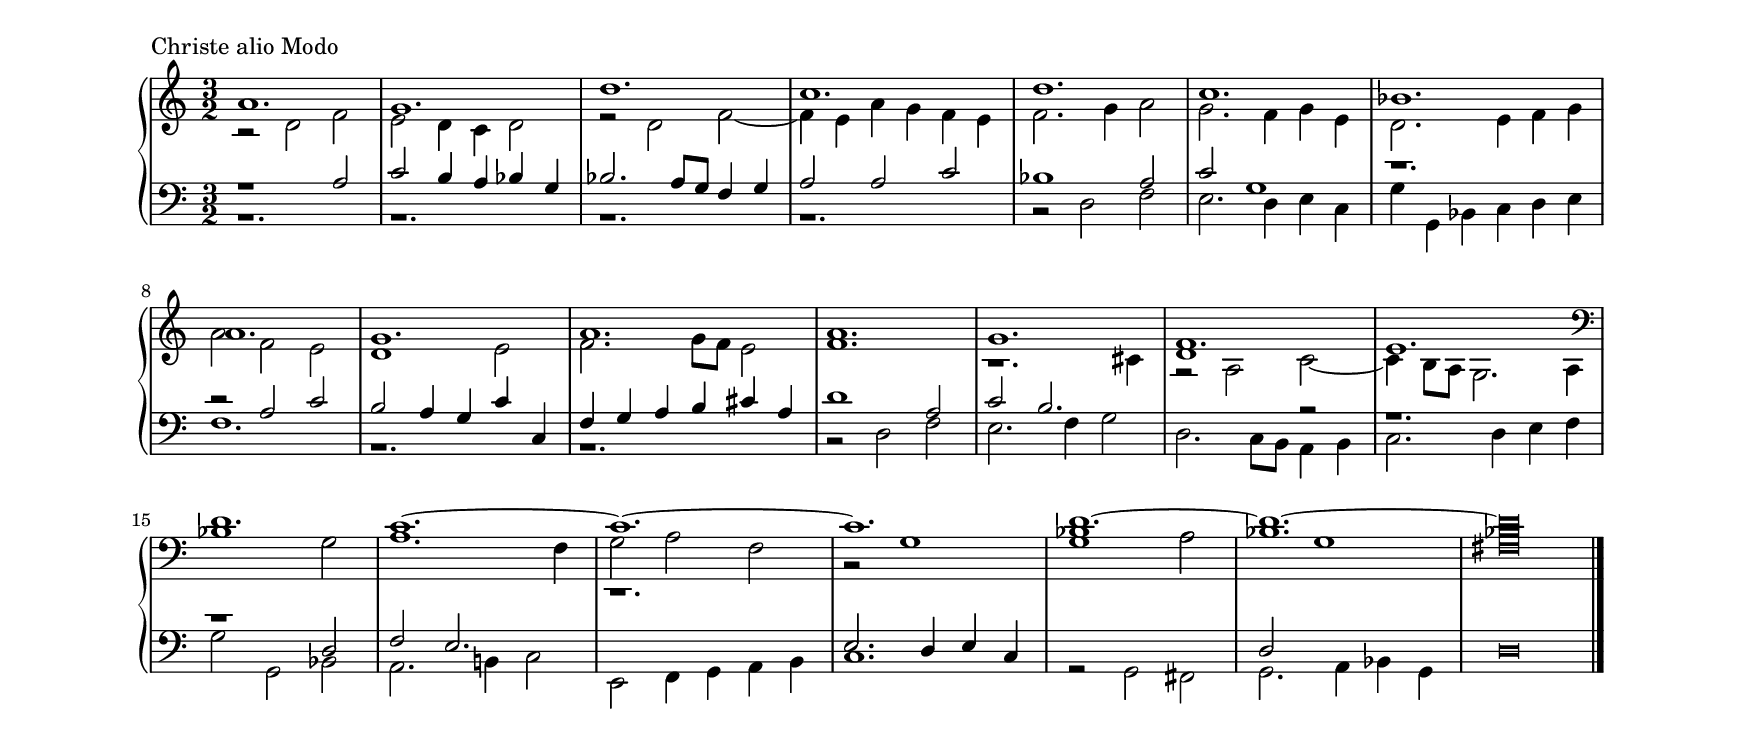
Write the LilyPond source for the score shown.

%! Title: Christe alio Modo
%! Part: I
%! No: 6
%! Remark:

\version "2.22.1"
\include "italiano.ly"

%****************************************************************
% Start cut-&-pastable-section

%****************************************************************

\paper {
  % Set paper
  #(set-paper-size "a4landscape")
  indent = 0\mm
  line-width = 250\mm
  ragged-right = ##f
  line-width = #(- line-width (* mm 3.000000) (* mm 1))
}

\layout {
  \context {
    \Score
    \override SpacingSpanner.base-shortest-duration = #(ly:make-moment 1/8)
    \override SpacingSpanner.uniform-stretching = ##t
  }
}
%*****************************************
%  Set Header
%*****************************************
\header {
  %title = "KYRIE"
  %subtitle = "Kyrie"
  %subsubtitle = "Fiori Musicali"
  %composer = "G. Frescobaldi"
  %opus = "F.12/03"
  %tagline = "© 2022 Hautbois Project"
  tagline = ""
}

%*****************************************
% Start Voice
% Write the voices here
%*****************************************
MyMeter = \time 3/2
MyTempo = \tempo "Adantino"
MyKey = \key do \major
PieceName = "Christe alio Modo"

PieceVIS = \relative la' {
  % bar 1	- 5
  la1. | sol1. | re'1. | do1. | re1. |
  
  % bar 6 - 10
  do1. | sib1. | la1. | sol1. | la1. |
  
  % bar 11 - 15
  la1. | sol1. | fa1. | mi1. | \clef "bass" re1. |
  
  % bar 16 - 20
  do1.~ | do1.~ | do1. | re1.~ | re1.~ |
  \once \override NoteHead.style = #'baroque
  re\breve*1/2 s2|
  
  \bar "|."
}

PieceVIA = \relative re' {
  % bar 1	- 5
  si2\rest re2 fa | mi2 re4 do re2 | mi2\rest re fa~ |
  fa4 mi la sol fa mi | fa2. sol4 la2 |
  
  % bar 6 - 10
  sol2. fa4 sol mi | re2. mi4 fa sol |
  la2 fa mi | re1 mi2 | fa2. sol8 fa mi2 |
  
  % bar 11 - 15
  fa1. | la,1.\rest | sol2\rest la do~ |
  do4 si8 la sol2. la4 | sib1 sol2 |
  
  % bar 16 - 20
  la1. | do,,1.\rest | si'2\rest sol'1 | sib1 la2 | sib1. |
  \once \override NoteHead.style = #'baroque
  sib\breve*1/2 s2 |
  
  \bar "|."
}

PieceVIT = \relative la {
  % bar 1	- 5
  fa1\rest la2 | do2 si4 la sib sol |
  sib2. la8 sol fa4 sol |
  la2 la do | sib1 la2 |
  
  % bar 6 - 10
  do2 sol1 | do1.\rest | do2\rest la2 do |
  si2 la4 sol do do, | fa4 sol la si dod la |
  
  % bar 11 - 15
  re1 la2 | do2 si2. \change Staff="up" \stemDown dod4 |
  re1 \change Staff="down" \stemUp la2\rest | fa1.\rest | si1\rest re,2 |
  
  % bar 16 - 20
  fa2 mi2. \change Staff="up" \stemDown fa4 | sol2 la fa |
  \change Staff="down" \stemUp mi2. re4 mi do | \change Staff="up" \stemDown sol'1 la2 |
  \change Staff="down" \stemUp re,2 \change Staff="up" \stemDown sol1 |
  \once \override NoteHead.style = #'baroque
  fad\breve*1/2 s2 |
  
  \bar "|."
}

PieceVIB = \relative re {
  % bar 1	- 5
  sol,1.\rest | sol1.\rest | sol1.\rest |
  sol1.\rest | si2\rest re fa |
  
  % bar 6 - 10
  mi2. re4 mi do |
  sol' sol, sib do re mi |
  fa1. | sol,1.\rest | sol1.\rest |
  
  % bar 11 - 15
  si2\rest re fa | mi2. fa4 sol2 |
  re2. do8 si la4 si | do2. re4 mi fa |
  sol2 sol, sib |
  
  % bar 16 - 20
  la2. si!4 do2 | mi,2 fa4 sol la si |
  do1. | sol2\rest sol fad | sol2. la4 sib sol |
  \once \override NoteHead.style = #'baroque
  re'\breve*1/2 s2 |
  
  \bar "|."
}

%*****************************************
%  Start Score
%*****************************************

\markup { \vspace #1 }
\score {
  \header {
    piece = \PieceName
  }
  \new PianoStaff <<
    \new Staff = "up" { 
      \clef "treble" 
      %\MyTempo
      \MyKey
      \MyMeter
      <<
        \PieceVIS
        \\
        \PieceVIA
      >>
    }
    \new Staff = "down" {
      \clef "bass" 
      %\MyTempo
      \MyKey
      \MyMeter
      <<
        \PieceVIT
        \\
        \PieceVIB
      >>
    }
  >>
}